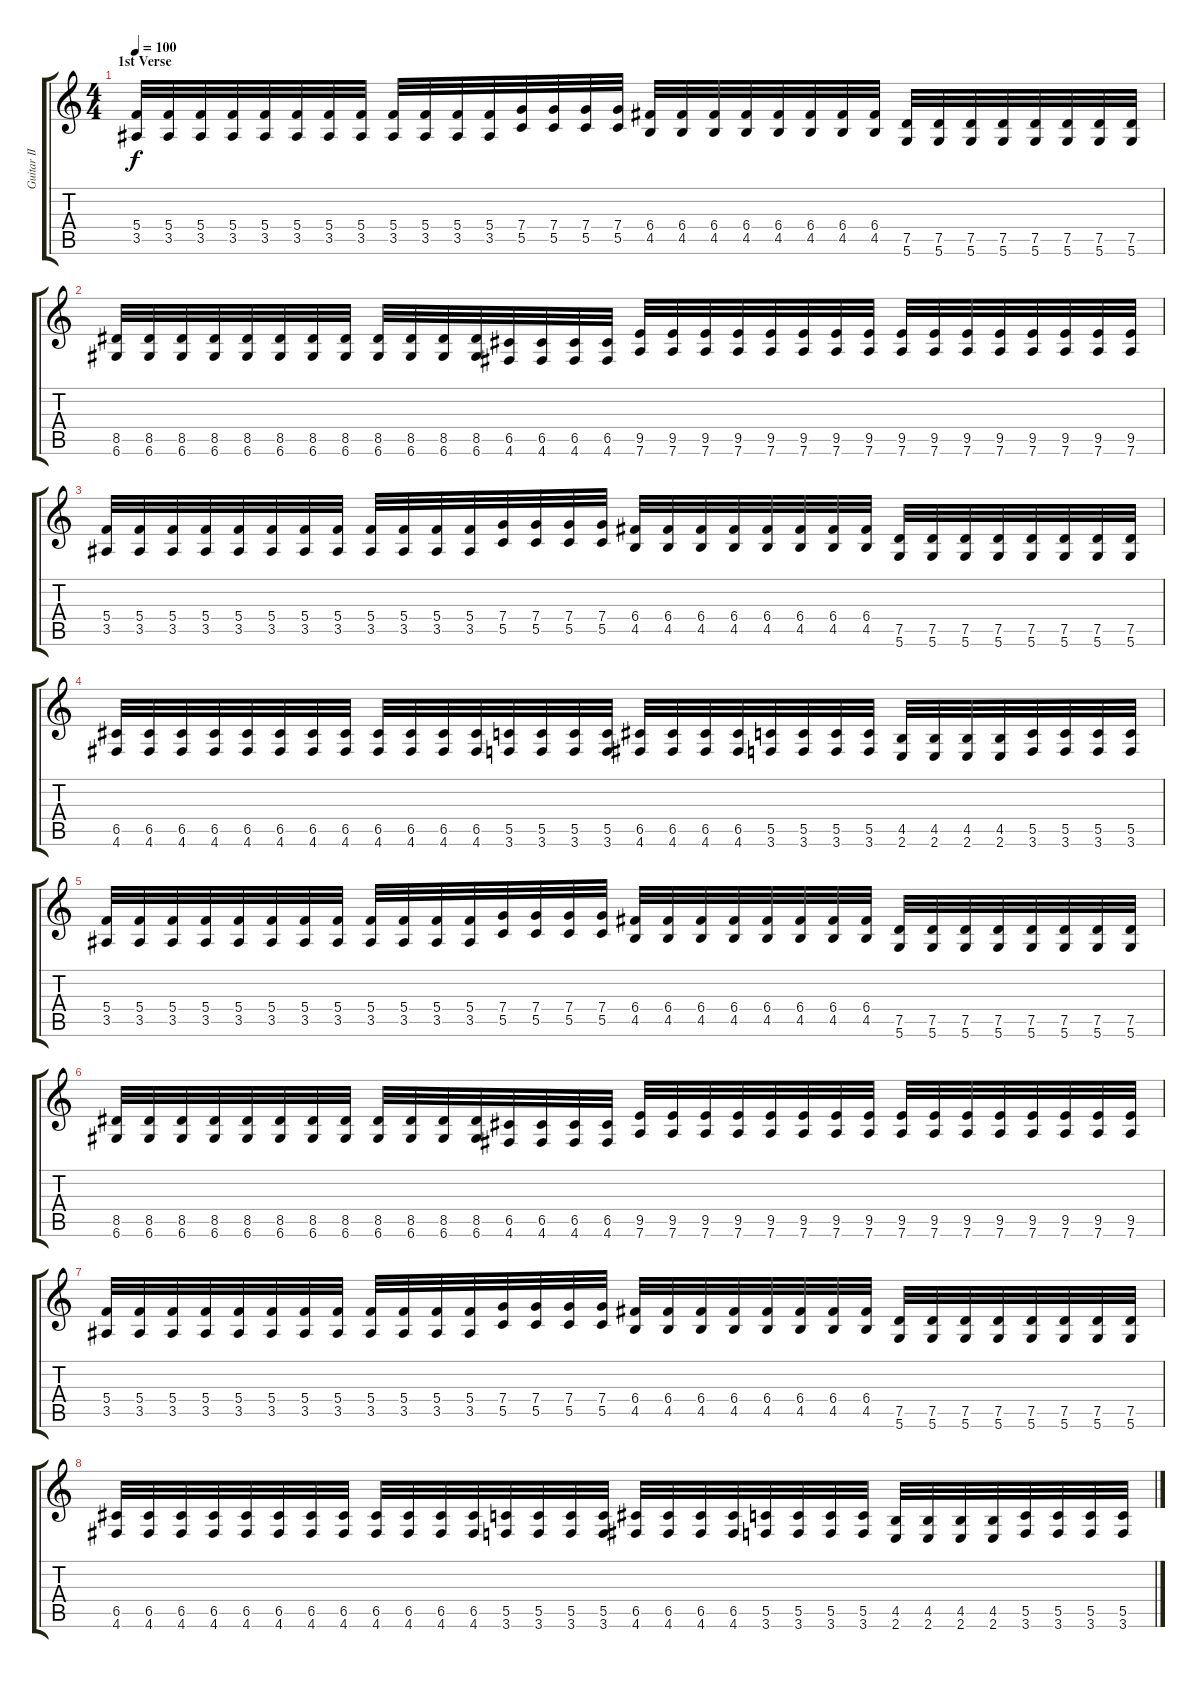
\track ("Guitar II" "Guitar II") {instrument distortionguitar}
\staff {score tabs}
\tuning (D4 A3 F3 C3 G2 D2) {hide}
\ts (4 4)
\section ("" "1st Verse")
\tempo 100
\clef g2
\ks c
(5.4 3.5).32{dy f} (5.4 3.5).32 (5.4 3.5).32 (5.4 3.5).32 (5.4 3.5).32 (5.4 3.5).32 (5.4 3.5).32 (5.4 3.5).32 (5.4 3.5).32 (5.4 3.5).32 (5.4 3.5).32 (5.4 3.5).32 (7.4 5.5).32 (7.4 5.5).32 (7.4 5.5).32 (7.4 5.5).32 (6.4 4.5).32 (6.4 4.5).32 (6.4 4.5).32 (6.4 4.5).32 (6.4 4.5).32 (6.4 4.5).32 (6.4 4.5).32 (6.4 4.5).32 (7.5 5.6).32 (7.5 5.6).32 (7.5 5.6).32 (7.5 5.6).32 (7.5 5.6).32 (7.5 5.6).32 (7.5 5.6).32 (7.5 5.6).32 |
(8.5 6.6).32 (8.5 6.6).32 (8.5 6.6).32 (8.5 6.6).32 (8.5 6.6).32 (8.5 6.6).32 (8.5 6.6).32 (8.5 6.6).32 (8.5 6.6).32 (8.5 6.6).32 (8.5 6.6).32 (8.5 6.6).32 (6.5 4.6).32 (6.5 4.6).32 (6.5 4.6).32 (6.5 4.6).32 (9.5 7.6).32 (9.5 7.6).32 (9.5 7.6).32 (9.5 7.6).32 (9.5 7.6).32 (9.5 7.6).32 (9.5 7.6).32 (9.5 7.6).32 (9.5 7.6).32 (9.5 7.6).32 (9.5 7.6).32 (9.5 7.6).32 (9.5 7.6).32 (9.5 7.6).32 (9.5 7.6).32 (9.5 7.6).32 |
(5.4 3.5).32 (5.4 3.5).32 (5.4 3.5).32 (5.4 3.5).32 (5.4 3.5).32 (5.4 3.5).32 (5.4 3.5).32 (5.4 3.5).32 (5.4 3.5).32 (5.4 3.5).32 (5.4 3.5).32 (5.4 3.5).32 (7.4 5.5).32 (7.4 5.5).32 (7.4 5.5).32 (7.4 5.5).32 (6.4 4.5).32 (6.4 4.5).32 (6.4 4.5).32 (6.4 4.5).32 (6.4 4.5).32 (6.4 4.5).32 (6.4 4.5).32 (6.4 4.5).32 (7.5 5.6).32 (7.5 5.6).32 (7.5 5.6).32 (7.5 5.6).32 (7.5 5.6).32 (7.5 5.6).32 (7.5 5.6).32 (7.5 5.6).32 |
(6.5 4.6).32 (6.5 4.6).32 (6.5 4.6).32 (6.5 4.6).32 (6.5 4.6).32 (6.5 4.6).32 (6.5 4.6).32 (6.5 4.6).32 (6.5 4.6).32 (6.5 4.6).32 (6.5 4.6).32 (6.5 4.6).32 (5.5 3.6).32 (5.5 3.6).32 (5.5 3.6).32 (5.5 3.6).32 (6.5 4.6).32 (6.5 4.6).32 (6.5 4.6).32 (6.5 4.6).32 (5.5 3.6).32 (5.5 3.6).32 (5.5 3.6).32 (5.5 3.6).32 (4.5 2.6).32 (4.5 2.6).32 (4.5 2.6).32 (4.5 2.6).32 (5.5 3.6).32 (5.5 3.6).32 (5.5 3.6).32 (5.5 3.6).32 |
(5.4 3.5).32 (5.4 3.5).32 (5.4 3.5).32 (5.4 3.5).32 (5.4 3.5).32 (5.4 3.5).32 (5.4 3.5).32 (5.4 3.5).32 (5.4 3.5).32 (5.4 3.5).32 (5.4 3.5).32 (5.4 3.5).32 (7.4 5.5).32 (7.4 5.5).32 (7.4 5.5).32 (7.4 5.5).32 (6.4 4.5).32 (6.4 4.5).32 (6.4 4.5).32 (6.4 4.5).32 (6.4 4.5).32 (6.4 4.5).32 (6.4 4.5).32 (6.4 4.5).32 (7.5 5.6).32 (7.5 5.6).32 (7.5 5.6).32 (7.5 5.6).32 (7.5 5.6).32 (7.5 5.6).32 (7.5 5.6).32 (7.5 5.6).32 |
(8.5 6.6).32 (8.5 6.6).32 (8.5 6.6).32 (8.5 6.6).32 (8.5 6.6).32 (8.5 6.6).32 (8.5 6.6).32 (8.5 6.6).32 (8.5 6.6).32 (8.5 6.6).32 (8.5 6.6).32 (8.5 6.6).32 (6.5 4.6).32 (6.5 4.6).32 (6.5 4.6).32 (6.5 4.6).32 (9.5 7.6).32 (9.5 7.6).32 (9.5 7.6).32 (9.5 7.6).32 (9.5 7.6).32 (9.5 7.6).32 (9.5 7.6).32 (9.5 7.6).32 (9.5 7.6).32 (9.5 7.6).32 (9.5 7.6).32 (9.5 7.6).32 (9.5 7.6).32 (9.5 7.6).32 (9.5 7.6).32 (9.5 7.6).32 |
(5.4 3.5).32 (5.4 3.5).32 (5.4 3.5).32 (5.4 3.5).32 (5.4 3.5).32 (5.4 3.5).32 (5.4 3.5).32 (5.4 3.5).32 (5.4 3.5).32 (5.4 3.5).32 (5.4 3.5).32 (5.4 3.5).32 (7.4 5.5).32 (7.4 5.5).32 (7.4 5.5).32 (7.4 5.5).32 (6.4 4.5).32 (6.4 4.5).32 (6.4 4.5).32 (6.4 4.5).32 (6.4 4.5).32 (6.4 4.5).32 (6.4 4.5).32 (6.4 4.5).32 (7.5 5.6).32 (7.5 5.6).32 (7.5 5.6).32 (7.5 5.6).32 (7.5 5.6).32 (7.5 5.6).32 (7.5 5.6).32 (7.5 5.6).32 |
(6.5 4.6).32 (6.5 4.6).32 (6.5 4.6).32 (6.5 4.6).32 (6.5 4.6).32 (6.5 4.6).32 (6.5 4.6).32 (6.5 4.6).32 (6.5 4.6).32 (6.5 4.6).32 (6.5 4.6).32 (6.5 4.6).32 (5.5 3.6).32 (5.5 3.6).32 (5.5 3.6).32 (5.5 3.6).32 (6.5 4.6).32 (6.5 4.6).32 (6.5 4.6).32 (6.5 4.6).32 (5.5 3.6).32 (5.5 3.6).32 (5.5 3.6).32 (5.5 3.6).32 (4.5 2.6).32 (4.5 2.6).32 (4.5 2.6).32 (4.5 2.6).32 (5.5 3.6).32 (5.5 3.6).32 (5.5 3.6).32 (5.5 3.6).32
